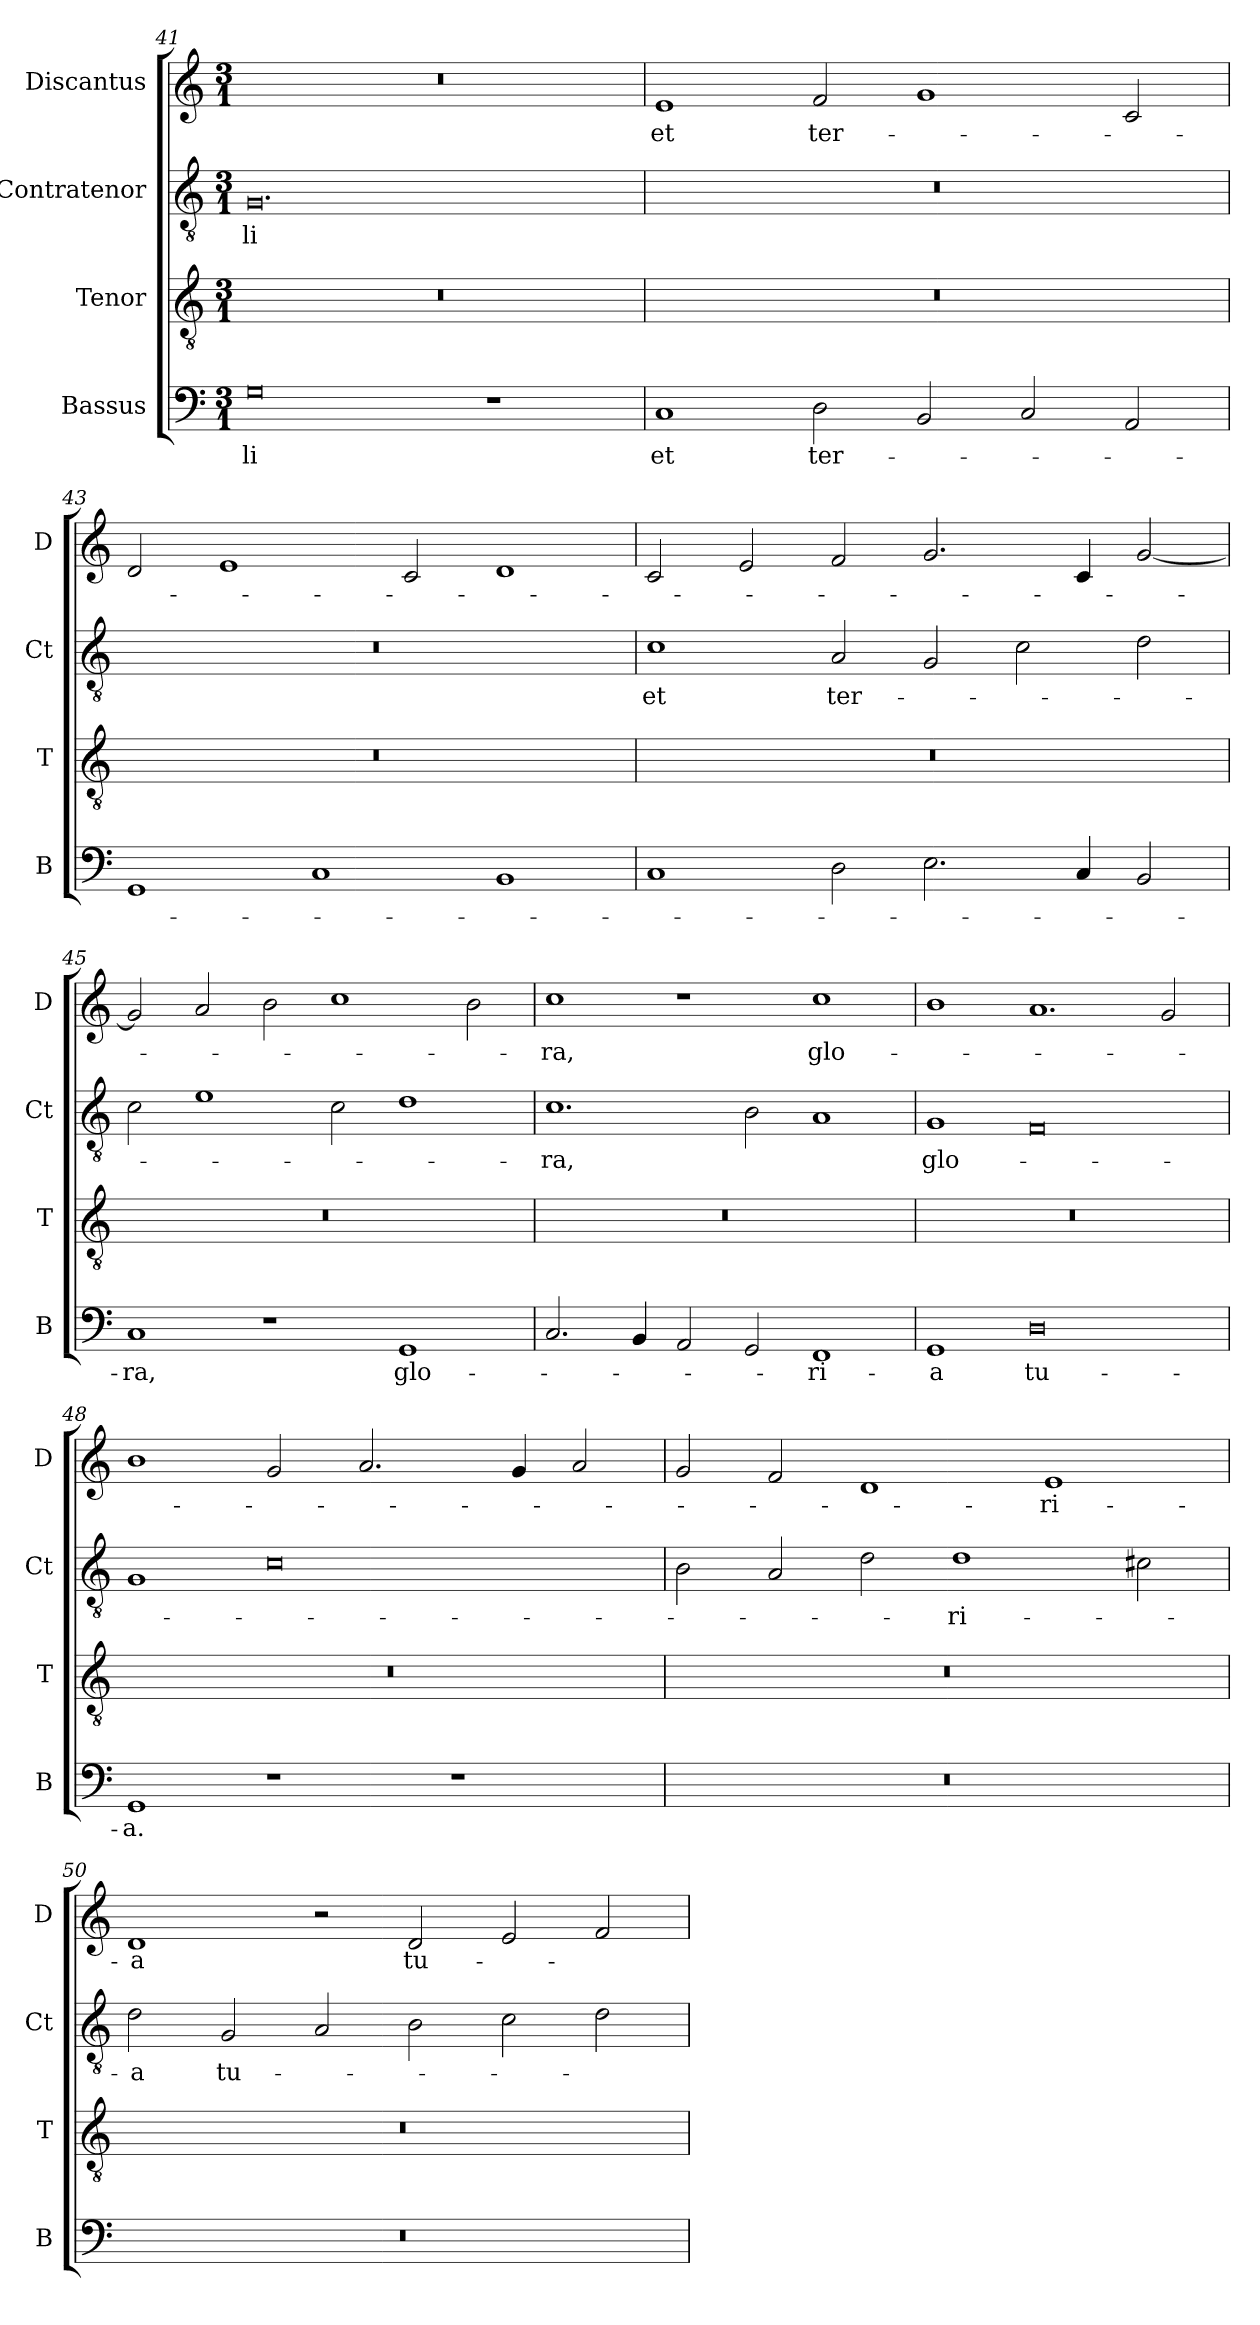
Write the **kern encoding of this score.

**kern	**text	**kern	**kern	**text	**kern	**text
*part4	*part4	*part3	*part2	*part2	*part1	*part1
*staff4	*staff4	*staff3	*staff2	*staff2	*staff1	*staff1
*I"Bassus	*	*I"Tenor	*I"Contratenor	*	*I"Discantus	*
*I'B	*	*I'T	*I'Ct	*	*I'D	*
*clefF4	*	*clefGv2	*clefGv2	*	*clefG2	*
*k[]	*	*k[]	*k[]	*	*k[]	*
*M3/1	*	*M3/1	*M3/1	*	*M3/1	*
=41	=41	=41	=41	=41	=41	=41
0G	-li	0.r	0.G	-li	0.r	.
1r	.	.	.	.	.	.
=42	=42	=42	=42	=42	=42	=42
1C	et	0.r	0.r	.	1e	et
2D\	ter-	.	.	.	2f/	ter-
2BB/	.	.	.	.	1g	.
2C/	.	.	.	.	.	.
2AA/	.	.	.	.	2c/	.
=43	=43	=43	=43	=43	=43	=43
1GG	.	0.r	0.r	.	2d/	.
.	.	.	.	.	1e	.
1C	.	.	.	.	.	.
.	.	.	.	.	2c/	.
1BB	.	.	.	.	1d	.
=44	=44	=44	=44	=44	=44	=44
1C	.	0.r	1c	et	2c/	.
.	.	.	.	.	2e/	.
2D\	.	.	2A/	ter-	2f/	.
2.E\	.	.	2G/	.	2.g/	.
.	.	.	2c\	.	.	.
4C/	.	.	.	.	4c/	.
2BB/	.	.	2d\	.	[2g/	.
=45	=45	=45	=45	=45	=45	=45
1C	-ra,	0.r	2c\	.	2g/]	.
.	.	.	1e	.	2a/	.
1r	.	.	.	.	2b\	.
.	.	.	2c\	.	1cc	.
1GG	glo-	.	1d	.	.	.
.	.	.	.	.	2b\	.
=46	=46	=46	=46	=46	=46	=46
2.C/	.	0.r	1.c	-ra,	1cc	-ra,
4BB/	.	.	.	.	.	.
2AA/	.	.	.	.	1r	.
2GG/	.	.	2B\	.	.	.
1FF	-ri-	.	1A	.	1cc	glo-
=47	=47	=47	=47	=47	=47	=47
1GG	-a	0.r	1G	glo-	1b	.
0D	tu-	.	0F	.	1.a	.
.	.	.	.	.	2g/	.
=48	=48	=48	=48	=48	=48	=48
1GG	-a.	0.r	1G	.	1b	.
1r	.	.	0c	.	2g/	.
.	.	.	.	.	2.a/	.
1r	.	.	.	.	.	.
.	.	.	.	.	4g/	.
.	.	.	.	.	2a/	.
=49	=49	=49	=49	=49	=49	=49
0.r	.	0.r	2B\	.	2g/	.
.	.	.	2A/	.	2f/	.
.	.	.	2d\	.	1d	.
.	.	.	1d	-ri-	.	.
.	.	.	.	.	1e	-ri-
.	.	.	2c#X\	.	.	.
=50	=50	=50	=50	=50	=50	=50
0.r	.	0.r	2d\	-a	1d	-a
.	.	.	2G/	tu-	.	.
.	.	.	2A/	.	2r	.
.	.	.	2B\	.	2d/	tu-
.	.	.	2c\	.	2e/	.
.	.	.	2d\	.	2f/	.
=	=	=	=	=	=	=
*-	*-	*-	*-	*-	*-	*-
